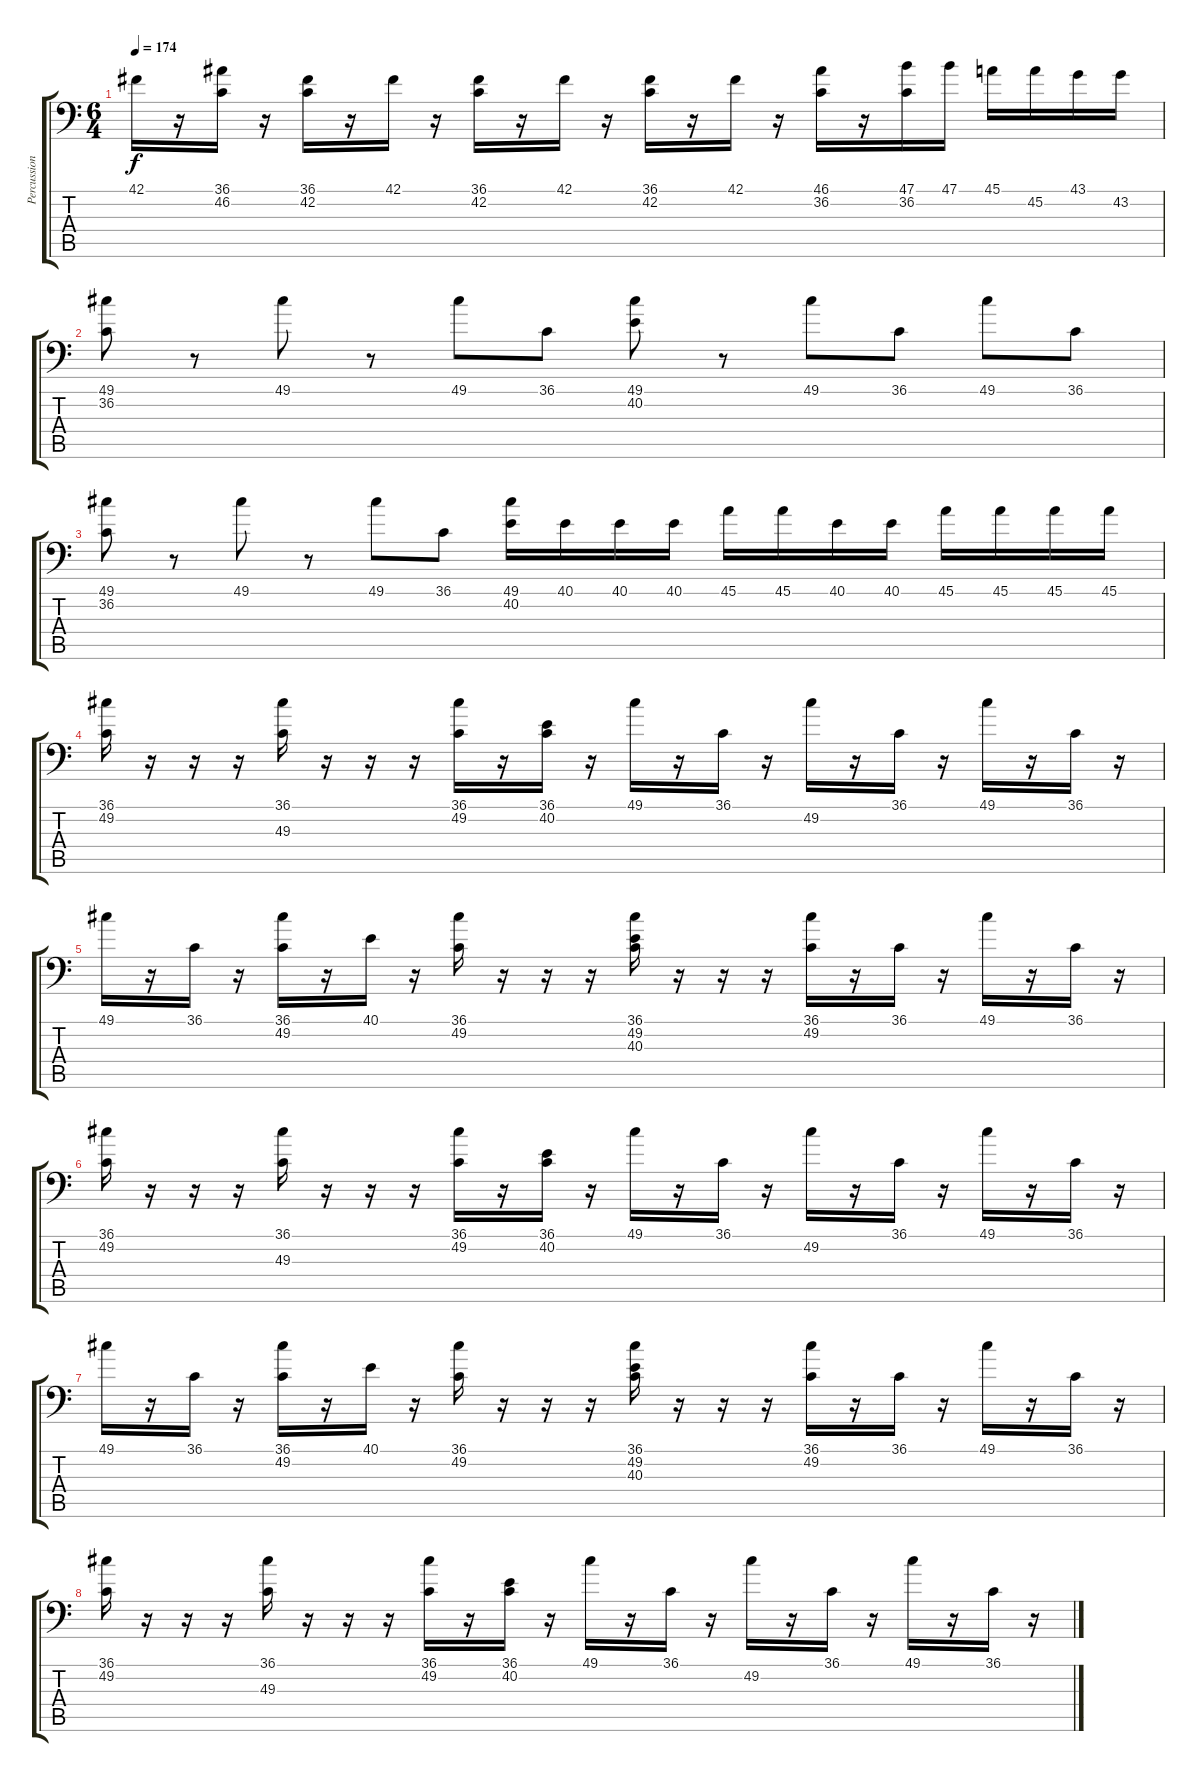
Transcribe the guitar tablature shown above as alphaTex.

\track ("Percussion" "Percussion") {instrument acousticgrandpiano}
\staff {score tabs}
\tuning (C-1 C-1 C-1 C-1 C-1 C-1) {hide}
\ts (6 4)
\tempo 174
\clef f4
\ks c
42.1.16{dy f} r.16 (36.1 46.2).16 r.16 (36.1 42.2).16 r.16 42.1.16 r.16 (36.1 42.2).16 r.16 42.1.16 r.16 (36.1 42.2).16 r.16 42.1.16 r.16 (46.1 36.2).16 r.16 (47.1 36.2).16 47.1.16 45.1.16 45.2.16 43.1.16 43.2.16 |
(49.1 36.2).8 r.8 49.1.8 r.8 49.1.8 36.1.8 (49.1 40.2).8 r.8 49.1.8 36.1.8 49.1.8 36.1.8 |
(49.1 36.2).8 r.8 49.1.8 r.8 49.1.8 36.1.8 (49.1 40.2).16 40.1.16 40.1.16 40.1.16 45.1.16 45.1.16 40.1.16 40.1.16 45.1.16 45.1.16 45.1.16 45.1.16 |
(36.1 49.2).16 r.16 r.16 r.16 (36.1 49.3).16 r.16 r.16 r.16 (36.1 49.2).16 r.16 (36.1 40.2).16 r.16 49.1.16 r.16 36.1.16 r.16 49.2.16 r.16 36.1.16 r.16 49.1.16 r.16 36.1.16 r.16 |
49.1.16 r.16 36.1.16 r.16 (36.1 49.2).16 r.16 40.1.16 r.16 (36.1 49.2).16 r.16 r.16 r.16 (36.1 49.2 40.3).16 r.16 r.16 r.16 (36.1 49.2).16 r.16 36.1.16 r.16 49.1.16 r.16 36.1.16 r.16 |
(36.1 49.2).16 r.16 r.16 r.16 (36.1 49.3).16 r.16 r.16 r.16 (36.1 49.2).16 r.16 (36.1 40.2).16 r.16 49.1.16 r.16 36.1.16 r.16 49.2.16 r.16 36.1.16 r.16 49.1.16 r.16 36.1.16 r.16 |
49.1.16 r.16 36.1.16 r.16 (36.1 49.2).16 r.16 40.1.16 r.16 (36.1 49.2).16 r.16 r.16 r.16 (36.1 49.2 40.3).16 r.16 r.16 r.16 (36.1 49.2).16 r.16 36.1.16 r.16 49.1.16 r.16 36.1.16 r.16 |
(36.1 49.2).16 r.16 r.16 r.16 (36.1 49.3).16 r.16 r.16 r.16 (36.1 49.2).16 r.16 (36.1 40.2).16 r.16 49.1.16 r.16 36.1.16 r.16 49.2.16 r.16 36.1.16 r.16 49.1.16 r.16 36.1.16 r.16
